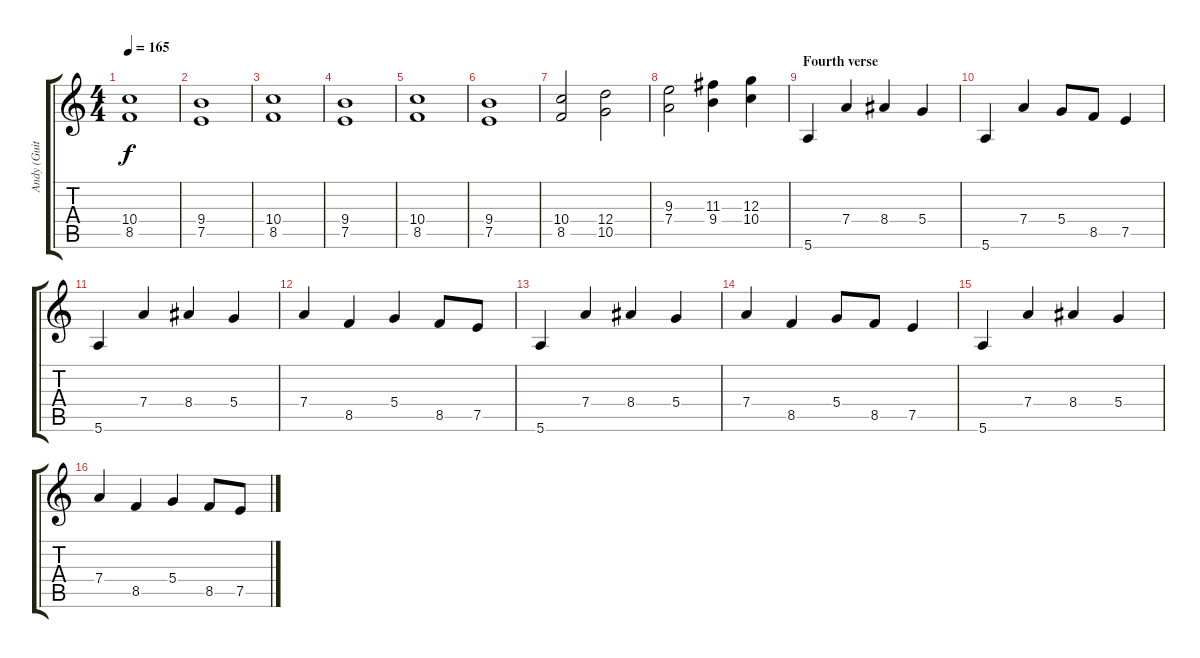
\track ("Andy (Guitar)" "Andy (Guit") {instrument distortionguitar}
\staff {score tabs}
\tuning (E4 B3 G3 D3 A2 E2) {hide}
\ts (4 4)
\tempo 165
\clef g2
\ks c
(10.4 8.5).1{dy f} |
(9.4 7.5).1 |
(10.4 8.5).1 |
(9.4 7.5).1 |
(10.4 8.5).1 |
(9.4 7.5).1 |
(10.4 8.5).2 (12.4 10.5).2 |
(9.3 7.4).2 (11.3 9.4).4 (12.3 10.4).4 |
\section ("" "Fourth verse")
5.6.4 7.4.4 8.4.4 5.4.4 |
5.6.4 7.4.4 5.4.8 8.5.8 7.5.4 |
5.6.4 7.4.4 8.4.4 5.4.4 |
7.4.4 8.5.4 5.4.4 8.5.8 7.5.8 |
5.6.4 7.4.4 8.4.4 5.4.4 |
7.4.4 8.5.4 5.4.8 8.5.8 7.5.4 |
5.6.4 7.4.4 8.4.4 5.4.4 |
7.4.4 8.5.4 5.4.4 8.5.8 7.5.8
